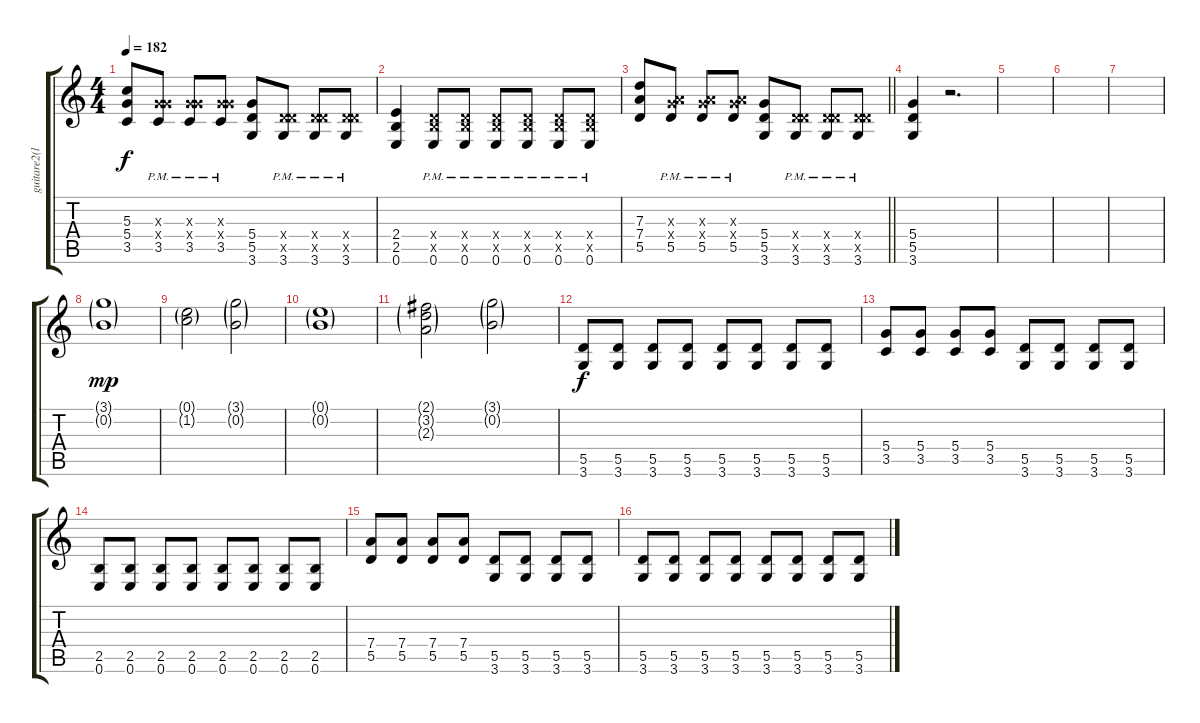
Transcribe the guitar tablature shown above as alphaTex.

\track ("guitare2(lars)" "guitare2(l") {instrument overdrivenguitar}
\staff {score tabs}
\tuning (E4 B3 G3 D3 A2 E2) {hide}
\ts (4 4)
\tempo 182
\clef g2
\ks c
(5.3 5.4 3.5).8{dy f} (0.3{x} 5.4{pm x} 3.5{pm}).8 (0.3{x} 5.4{pm x} 3.5{pm}).8 (0.3{x} 5.4{pm x} 3.5{pm}).8 (5.4 5.5 3.6).8 (0.4{x} 5.5{pm x} 3.6{pm}).8 (0.4{x} 5.5{pm x} 3.6{pm}).8 (0.4{x} 5.5{pm x} 3.6{pm}).8 |
(2.4 2.5 0.6).4 (0.4{x} 2.5{pm x} 0.6{pm}).8 (0.4{x} 2.5{pm x} 0.6{pm}).8 (0.4{x} 2.5{pm x} 0.6{pm}).8 (0.4{x} 2.5{pm x} 0.6{pm}).8 (0.4{x} 2.5{pm x} 0.6{pm}).8 (0.4{x} 2.5{pm x} 0.6{pm}).8 |
\barLineRight lightlight
(7.3 7.4 5.5).8 (0.3{x} 7.4{pm x} 5.5{pm}).8 (0.3{x} 7.4{pm x} 5.5{pm}).8 (0.3{x} 7.4{pm x} 5.5{pm}).8 (5.4 5.5 3.6).8 (0.4{x} 5.5{pm x} 3.6{pm}).8 (0.4{x} 5.5{pm x} 3.6{pm}).8 (0.4{x} 5.5{pm x} 3.6{pm}).8 |
(5.4 5.5 3.6).4 r.2{d} |
|
|
|
(3.1{g} 0.2{g}).1{dy mp} |
(0.1{g} 1.2{g}).2 (3.1{g} 0.2{g}).2 |
(0.1{g} 0.2{g}).1 |
(2.1{g} 3.2{g} 2.3{g}).2 (3.1{g} 0.2{g}).2 |
(5.5 3.6).8{dy f} (5.5 3.6).8 (5.5 3.6).8 (5.5 3.6).8 (5.5 3.6).8 (5.5 3.6).8 (5.5 3.6).8 (5.5 3.6).8 |
(5.4 3.5).8 (5.4 3.5).8 (5.4 3.5).8 (5.4 3.5).8 (5.5 3.6).8 (5.5 3.6).8 (5.5 3.6).8 (5.5 3.6).8 |
(2.5 0.6).8 (2.5 0.6).8 (2.5 0.6).8 (2.5 0.6).8 (2.5 0.6).8 (2.5 0.6).8 (2.5 0.6).8 (2.5 0.6).8 |
(7.4 5.5).8 (7.4 5.5).8 (7.4 5.5).8 (7.4 5.5).8 (5.5 3.6).8 (5.5 3.6).8 (5.5 3.6).8 (5.5 3.6).8 |
(5.5 3.6).8 (5.5 3.6).8 (5.5 3.6).8 (5.5 3.6).8 (5.5 3.6).8 (5.5 3.6).8 (5.5 3.6).8 (5.5 3.6).8
